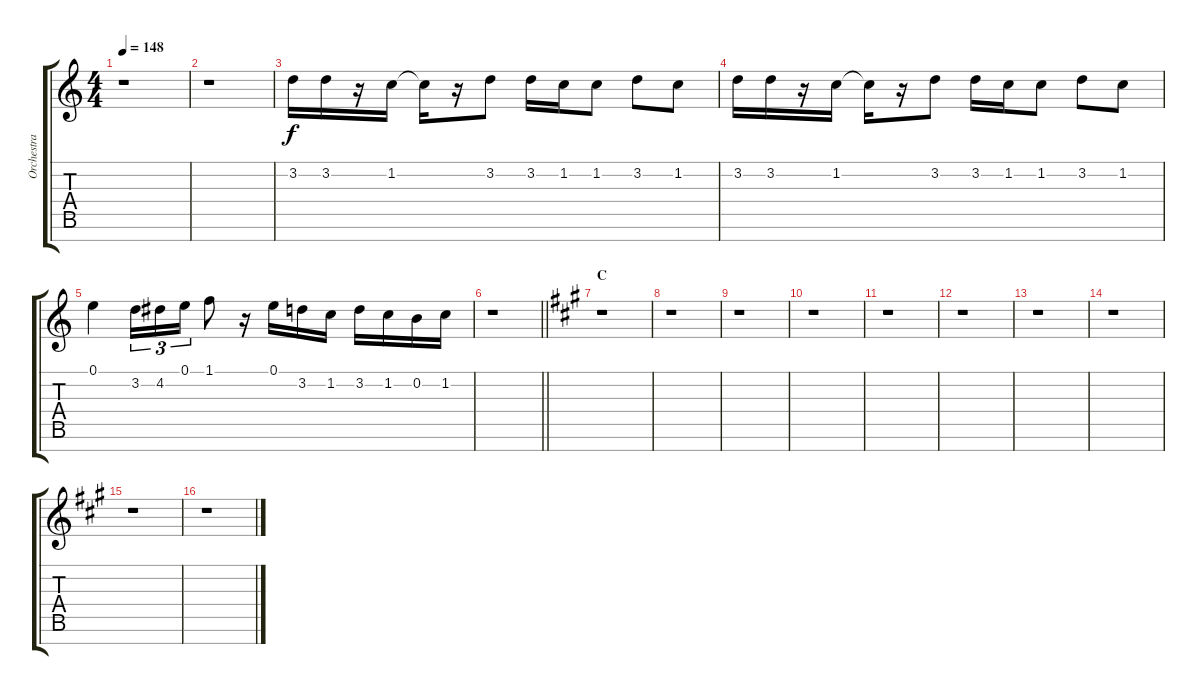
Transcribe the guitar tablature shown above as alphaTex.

\track ("Orchestra Hit" "Orchestra ") {instrument orchestrahit}
\staff {score tabs}
\tuning (E5 B4 G4 D4 A3 E3 B2) {hide}
\ts (4 4)
\tempo 148
\clef g2
\ks c
r.1{dy f} |
r.1 |
3.2.16 3.2.16 r.16 1.2.16 1.2{t}.16 r.16 3.2.8 3.2.16 1.2.16 1.2.8 3.2.8 1.2.8 |
3.2.16 3.2.16 r.16 1.2.16 1.2{t}.16 r.16 3.2.8 3.2.16 1.2.16 1.2.8 3.2.8 1.2.8 |
0.1.4 3.2.16{tu (3 2)} 4.2.16{tu (3 2)} 0.1.16{tu (3 2)} 1.1.8 r.16 0.1.16 3.2.16 1.2.16 3.2.16 1.2.16 0.2.16 1.2.16 |
\barLineRight lightlight
r.1 |
\section ("" "C")
\ks a
r.1 |
r.1 |
r.1 |
r.1 |
r.1 |
r.1 |
r.1 |
r.1 |
r.1 |
r.1
